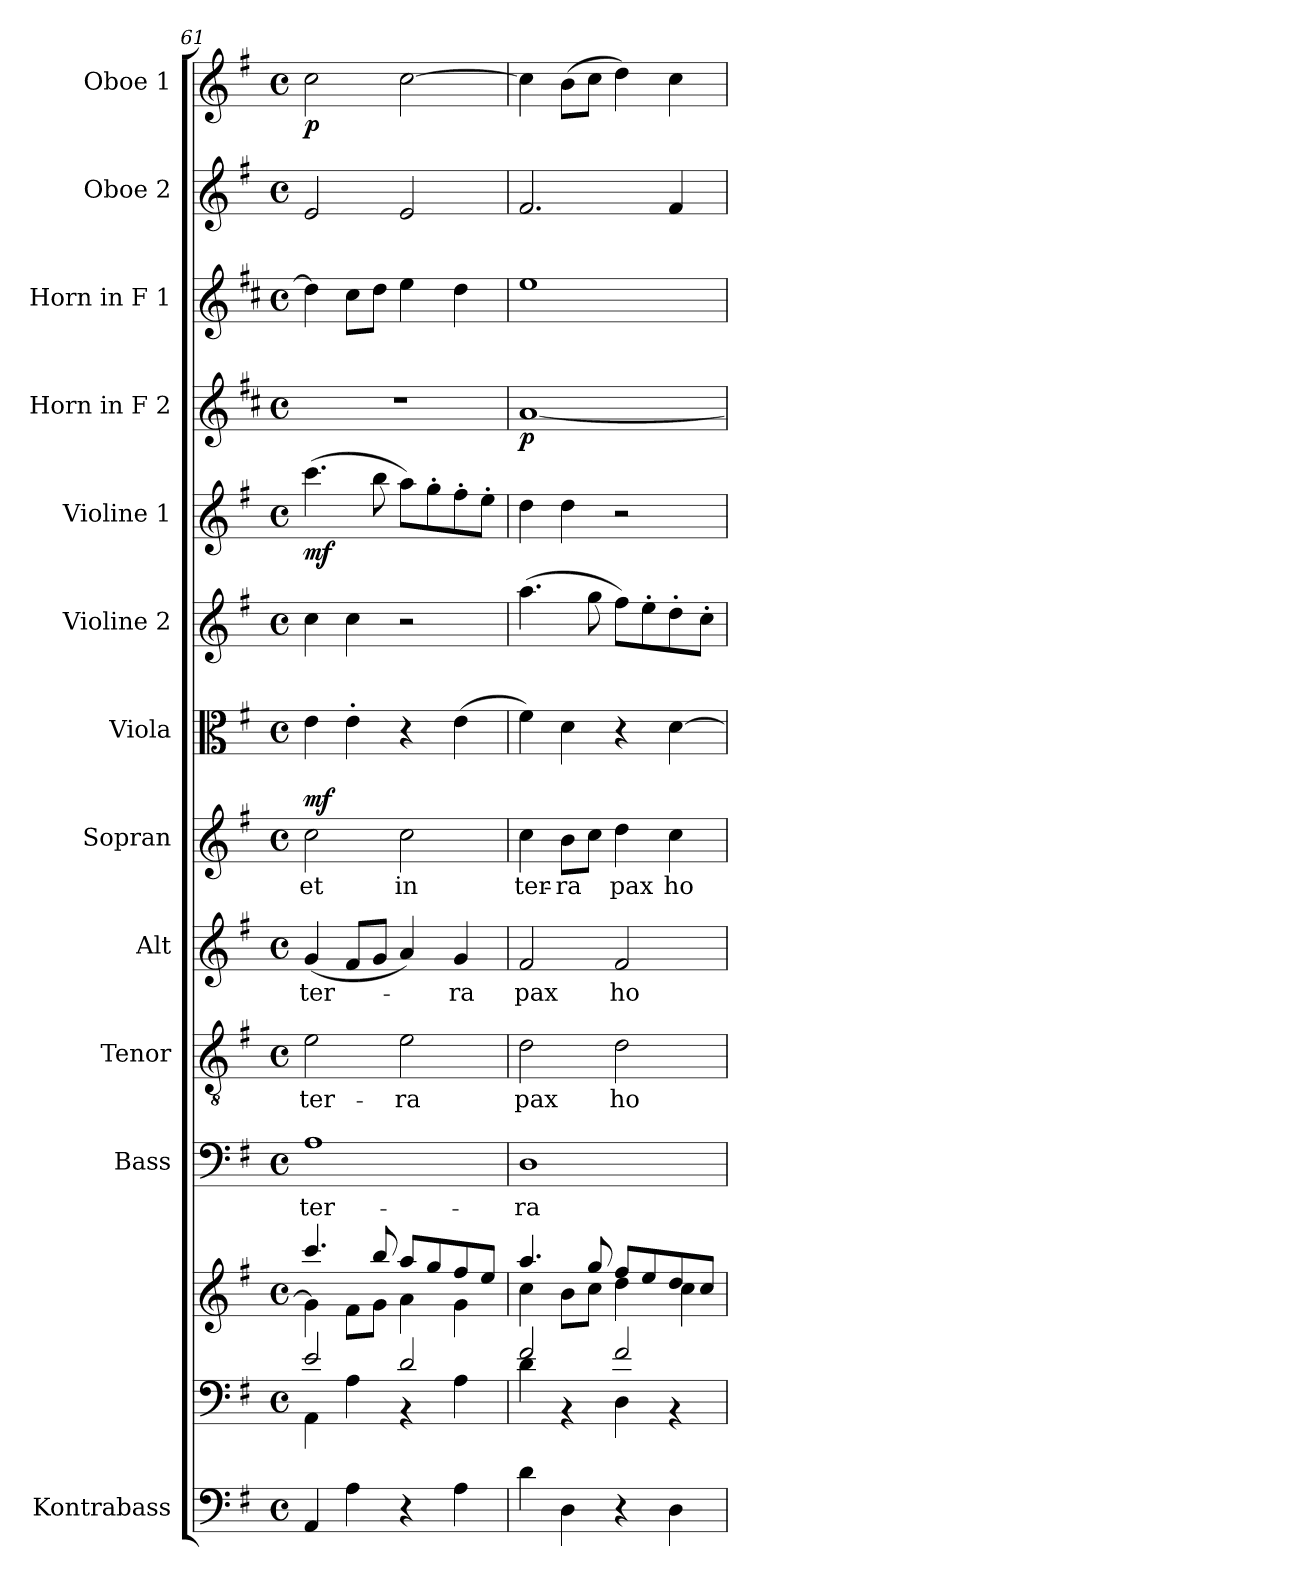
**kern	**kern	**kern	**kern	**text	**kern	**text	**kern	**text	**kern	**text	**dynam	**kern	**kern	**kern	**dynam	**kern	**dynam	**kern	**kern	**kern	**dynam
*part13	*part12	*part12	*part11	*part11	*part10	*part10	*part9	*part9	*part8	*part8	*part8	*part7	*part6	*part5	*part5	*part4	*part4	*part3	*part2	*part1	*part1
*staff14	*staff13	*staff12	*staff11	*staff11	*staff10	*staff10	*staff9	*staff9	*staff8	*staff8	*staff8	*staff7	*staff6	*staff5	*staff5	*staff4	*staff4	*staff3	*staff2	*staff1	*staff1
*I"Kontrabass	*	*	*I"Bass	*	*I"Tenor	*	*I"Alt	*	*I"Sopran	*	*	*I"Viola	*I"Violine 2	*I"Violine 1	*	*I"Horn in F 2	*	*I"Horn in F 1	*I"Oboe 2	*I"Oboe 1	*
*I'Kb.	*	*	*I'B.	*	*I'T.	*	*I'A.	*	*I'S.	*	*	*I'Vla.	*I'Vl. 2	*I'Vl. 1	*	*	*	*	*I'Ob. 2	*I'Ob. 1	*
*clefF4	*clefF4	*clefG2	*clefF4	*	*clefGv2	*	*clefG2	*	*clefG2	*	*	*clefC3	*clefG2	*clefG2	*	*clefG2	*	*clefG2	*clefG2	*clefG2	*
*ITrd7c12	*	*	*	*	*	*	*	*	*	*	*	*	*	*	*	*ITrd4c7	*	*ITrd4c7	*	*	*
*k[f#]	*k[f#]	*k[f#]	*k[f#]	*	*k[f#]	*	*k[f#]	*	*k[f#]	*	*	*k[f#]	*k[f#]	*k[f#]	*	*k[f#]	*	*k[f#]	*k[f#]	*k[f#]	*
*G:	*G:	*G:	*G:	*	*G:	*	*G:	*	*G:	*	*	*G:	*G:	*G:	*	*G:	*	*G:	*G:	*G:	*
*M4/4	*M4/4	*M4/4	*M4/4	*	*M4/4	*	*M4/4	*	*M4/4	*	*	*M4/4	*M4/4	*M4/4	*	*M4/4	*	*M4/4	*M4/4	*M4/4	*
*met(c)	*met(c)	*met(c)	*met(c)	*	*met(c)	*	*met(c)	*	*met(c)	*	*	*met(c)	*met(c)	*met(c)	*	*met(c)	*	*met(c)	*met(c)	*met(c)	*
=61	=61	=61	=61	=61	=61	=61	=61	=61	=61	=61	=61	=61	=61	=61	=61	=61	=61	=61	=61	=61	=61
*	*^	*^	*	*	*	*	*	*	*	*	*	*	*	*	*	*	*	*	*	*	*
!	!	!	!	!	!	!LO:LY:b	!	!LO:LY:b	!	!LO:LY:b	!	!LO:LY:b	!LO:DY:a	!	!	!	!LO:DY:b	!	!	!	!	!	!LO:DY:b
4AAA/	2e!/	4AA\	4.ccc!/	4g!\]	1A	ter-	2e\	ter-	(<4g/	ter-	2cc\	et	mf	4e\	4cc\	(>4.ccc\	mf	1r	.	4g\]	2e/	2cc\	p
4AA\	.	4A\	.	8f#!\L	.	.	.	.	8f#/L	.	.	.	.	4e'>\	4cc\	.	.	.	.	8f#\L	.	.	.
.	.	.	8bb!/	8g!\J	.	.	.	.	8g/J	.	.	.	.	.	.	8bb\	.	.	.	8g\J	.	.	.
!	!	!	!	!	!	!	!	!LO:LY:b	!	!	!	!LO:LY:b	!	!	!	!	!	!	!	!	!	!	!
4r	2d!/	4r	8aa!/L	4a!\	.	.	2e\	-ra	4a/)	.	2cc\	in	.	4r	2r	8aa\L)	.	.	.	4a\	2e/	[2cc\	.
.	.	.	8gg!/	.	.	.	.	.	.	.	.	.	.	.	.	8gg'>\	.	.	.	.	.	.	.
!	!	!	!	!	!	!	!	!	!	!LO:LY:b	!	!	!	!	!	!	!	!	!	!	!	!	!
4AA\	.	4A\	8ff#!/	4g!\	.	.	.	.	4g/	-ra	.	.	.	(>4e\	.	8ff#'>\	.	.	.	4g\	.	.	.
.	.	.	8ee!/J	.	.	.	.	.	.	.	.	.	.	.	.	8ee'>\J	.	.	.	.	.	.	.
=62	=62	=62	=62	=62	=62	=62	=62	=62	=62	=62	=62	=62	=62	=62	=62	=62	=62	=62	=62	=62	=62	=62	=62
!	!	!	!	!	!	!LO:LY:b	!	!LO:LY:b	!	!LO:LY:b	!	!LO:LY:b	!	!	!	!	!	!	!LO:DY:b	!	!	!	!
4D\	2f#!/	4d\	4.aa!/	4cc!\	1D	-ra	2d\	pax	2f#/	pax	4cc\	ter-	.	4f#\)	(>4.aa\	4dd\	.	[1d	p	1a	2.f#/	4cc\]	.
!	!	!	!	!	!	!	!	!	!	!	!	!LO:LY:b	!	!	!	!	!	!	!	!	!	!	!
4DD\	.	4r	.	8b!\L	.	.	.	.	.	.	8b\L	-ra	.	4d\	.	4dd\	.	.	.	.	.	(>8b\L	.
.	.	.	8gg!/	8cc!\J	.	.	.	.	.	.	8cc\J	.	.	.	8gg\	.	.	.	.	.	.	8cc\J	.
!	!	!	!	!	!	!	!	!LO:LY:b	!	!LO:LY:b	!	!LO:LY:b	!	!	!	!	!	!	!	!	!	!	!
4r	2f#!/	4D\	8ff#!/L	4dd!\	.	.	2d\	ho-	2f#/	ho-	4dd\	pax	.	4r	8ff#\L)	2r	.	.	.	.	.	4dd\)	.
.	.	.	8ee!/	.	.	.	.	.	.	.	.	.	.	.	8ee'>\	.	.	.	.	.	.	.	.
!	!	!	!	!	!	!	!	!	!	!	!	!LO:LY:b	!	!	!	!	!	!	!	!	!	!	!
4DD\	.	4r	8dd!/	4cc!\	.	.	.	.	.	.	4cc\	ho-	.	[4d\	8dd'>\	.	.	.	.	.	4f#/	4cc\	.
.	.	.	8cc!/J	.	.	.	.	.	.	.	.	.	.	.	8cc'>\J	.	.	.	.	.	.	.	.
*	*v	*v	*	*	*	*	*	*	*	*	*	*	*	*	*	*	*	*	*	*	*	*	*
*	*	*v	*v	*	*	*	*	*	*	*	*	*	*	*	*	*	*	*	*	*	*	*
=	=	=	=	=	=	=	=	=	=	=	=	=	=	=	=	=	=	=	=	=	=
*-	*-	*-	*-	*-	*-	*-	*-	*-	*-	*-	*-	*-	*-	*-	*-	*-	*-	*-	*-	*-	*-
